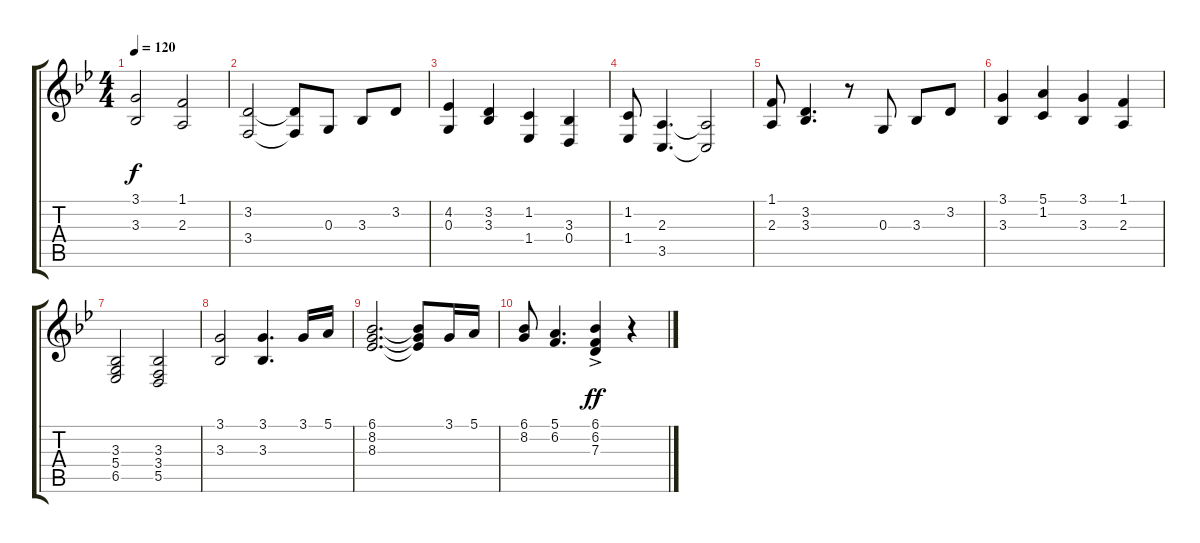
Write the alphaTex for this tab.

\track "" {instrument acousticgrandpiano}
\staff {score tabs}
\tuning (E4 B3 G3 D3 A2 E2) {hide}
\ts (4 4)
\tempo 120
\clef g2
\ks bb
(3.1 3.3).2{dy f} (1.1 2.3).2 |
(3.2 3.4).2 (3.2{t} 3.4{t}).8 0.3.8 3.3.8 3.2.8 |
(4.2 0.3).4 (3.2 3.3).4 (1.2 1.4).4 (3.3 0.4).4 |
(1.2 1.4).8 (2.3 3.5).4{d} (2.3{t} 3.5{t}).2 |
(1.1 2.3).8 (3.2 3.3).4{d} r.8 0.3.8 3.3.8 3.2.8 |
(3.1 3.3).4 (5.1 1.2).4 (3.1 3.3).4 (1.1 2.3).4 |
(3.3 5.4 6.5).2 (3.3 3.4 5.5).2 |
(3.1 3.3).2 (3.1 3.3).4{d} 3.1.16 5.1.16 |
(6.1 8.2 8.3).2{d} (6.1{t} 8.2{t} 8.3{t}).8 3.1.16 5.1.16 |
(6.1 8.2).8 (5.1 6.2).4{d} (6.1{ac} 6.2 7.3).4{dy ff} r.4
